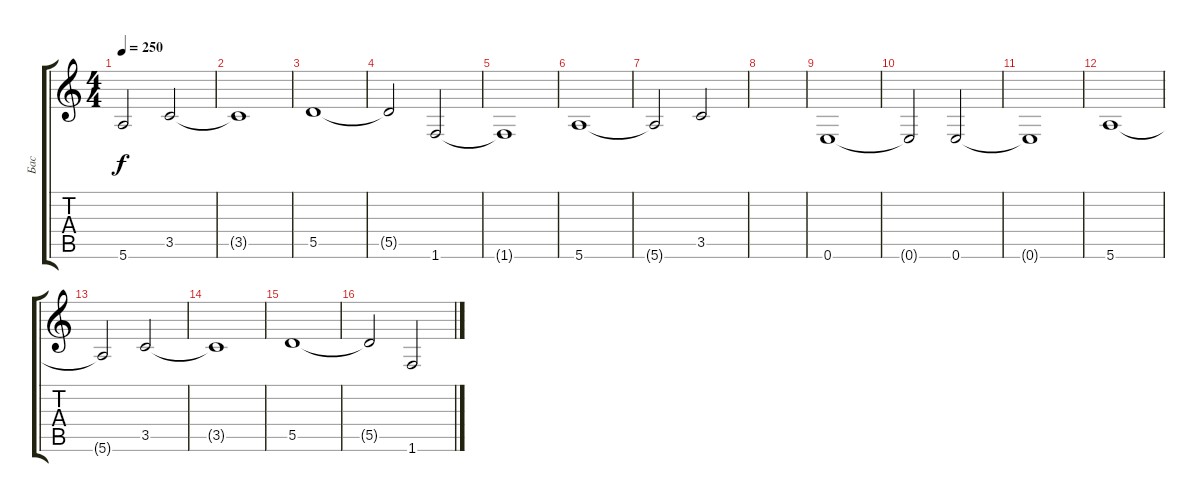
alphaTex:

\track ("Бас" "Бас") {instrument electricbasspick}
\staff {score tabs}
\tuning (E4 B3 G3 D3 A2 E2) {hide}
\ts (4 4)
\tempo 250
\clef g2
\ks c
5.6{t}.2{dy f} 3.5.2 |
3.5{t}.1 |
5.5.1 |
5.5{t}.2 1.6.2 |
1.6{t}.1 |
5.6.1 |
5.6{t}.2 3.5.2 |
|
0.6.1 |
0.6{t}.2 0.6.2 |
0.6{t}.1 |
5.6.1 |
5.6{t}.2 3.5.2 |
3.5{t}.1 |
5.5.1 |
5.5{t}.2 1.6.2
